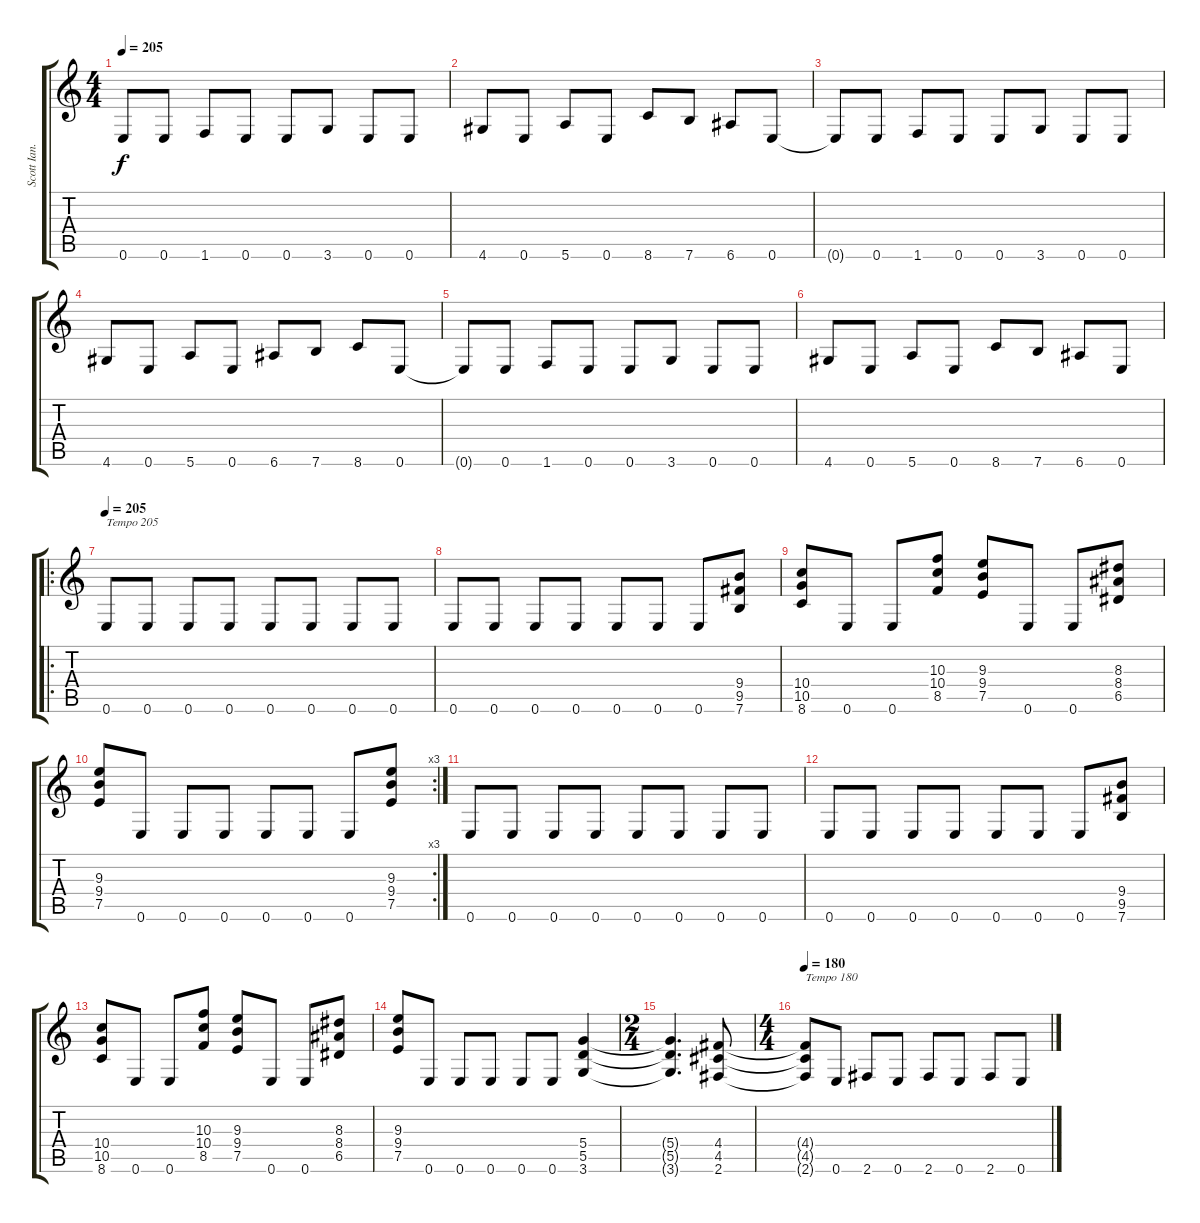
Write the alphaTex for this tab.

\track ("Scott Ian." "Scott Ian.") {instrument distortionguitar}
\staff {score tabs}
\tuning (E4 B3 G3 D3 A2 E2) {hide}
\ts (4 4)
\tempo 205
\clef g2
\ks c
0.6{t}.8{dy f} 0.6.8 1.6.8 0.6.8 0.6.8 3.6.8 0.6.8 0.6.8 |
4.6.8 0.6.8 5.6.8 0.6.8 8.6.8 7.6.8 6.6.8 0.6.8 |
0.6{t}.8 0.6.8 1.6.8 0.6.8 0.6.8 3.6.8 0.6.8 0.6.8 |
4.6.8 0.6.8 5.6.8 0.6.8 6.6.8 7.6.8 8.6.8 0.6.8 |
0.6{t}.8 0.6.8 1.6.8 0.6.8 0.6.8 3.6.8 0.6.8 0.6.8 |
4.6.8 0.6.8 5.6.8 0.6.8 8.6.8 7.6.8 6.6.8 0.6.8 |
\ro
\tempo 205
0.6.8{txt "Tempo 205"} 0.6.8 0.6.8 0.6.8 0.6.8 0.6.8 0.6.8 0.6.8 |
0.6.8 0.6.8 0.6.8 0.6.8 0.6.8 0.6.8 0.6.8 (9.4 9.5 7.6).8 |
(10.4 10.5 8.6).8 0.6.8 0.6.8 (10.3 10.4 8.5).8 (9.3 9.4 7.5).8 0.6.8 0.6.8 (8.3 8.4 6.5).8 |
\rc 3
(9.3 9.4 7.5).8 0.6.8 0.6.8 0.6.8 0.6.8 0.6.8 0.6.8 (9.3 9.4 7.5).8 |
0.6.8 0.6.8 0.6.8 0.6.8 0.6.8 0.6.8 0.6.8 0.6.8 |
0.6.8 0.6.8 0.6.8 0.6.8 0.6.8 0.6.8 0.6.8 (9.4 9.5 7.6).8 |
(10.4 10.5 8.6).8 0.6.8 0.6.8 (10.3 10.4 8.5).8 (9.3 9.4 7.5).8 0.6.8 0.6.8 (8.3 8.4 6.5).8 |
(9.3 9.4 7.5).8 0.6.8 0.6.8 0.6.8 0.6.8 0.6.8 (5.4 5.5 3.6).4 |
\ts (2 4)
(5.4{t} 5.5{t} 3.6{t}).4{d} (4.4 4.5 2.6).8 |
\ts (4 4)
\tempo 180
(4.4{t} 4.5{t} 2.6{t}).8{txt "Tempo 180"} 0.6.8 2.6.8 0.6.8 2.6.8 0.6.8 2.6.8 0.6.8
